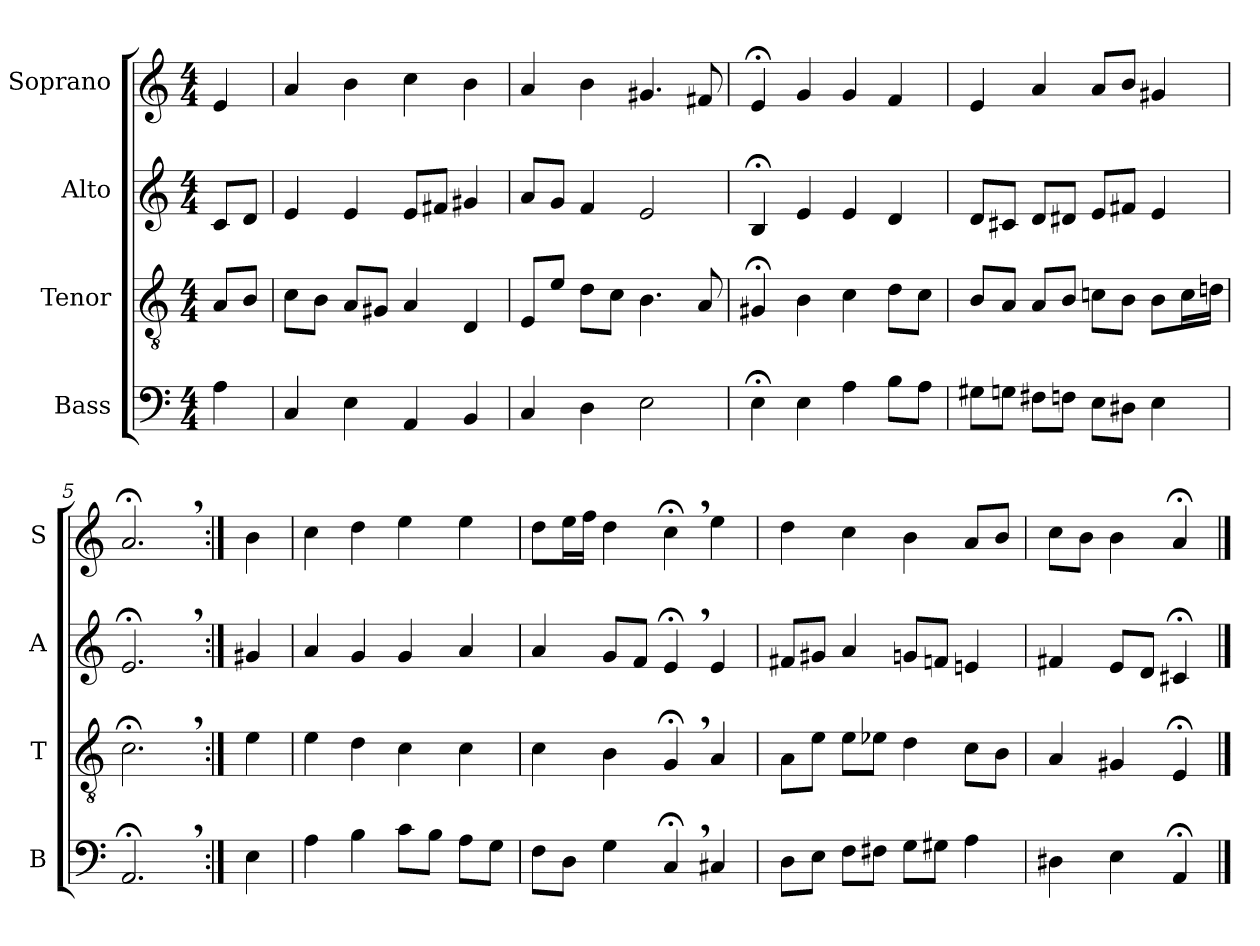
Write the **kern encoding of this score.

**kern	**kern	**kern	**kern
*part4	*part3	*part2	*part1
*staff4	*staff3	*staff2	*staff1
*I"Bass	*I"Tenor	*I"Alto	*I"Soprano
*I'B	*I'T	*I'A	*I'S
*clefF4	*clefGv2	*clefG2	*clefG2
*k[]	*k[]	*k[]	*k[]
*M4/4	*M4/4	*M4/4	*M4/4
=	=	=	=
4A\	8A/L	8c/L	4e/
.	8B/J	8d/J	.
=1	=1	=1	=1
4C/	8c\L	4e/	4a/
.	8B\J	.	.
4E\	8A/L	4e/	4b\
.	8G#X/J	.	.
4AA/	4A/	8e/L	4cc\
.	.	8f#X/J	.
4BB/	4D/	4g#X/	4b\
=2	=2	=2	=2
4C/	8E/L	8a/L	4a/
.	8e/J	8g/J	.
4D\	8d\L	4f/	4b\
.	8c\J	.	.
2E\	4.B\	2e/	4.g#X/
.	8A/	.	8f#X/
=3	=3	=3	=3
4E;<\	4G#X;</	4B;</	4e;</
4E\	4B\	4e/	4g/
4A\	4c\	4e/	4g/
8B\L	8d\L	4d/	4f/
8A\J	8c\J	.	.
=4	=4	=4	=4
8G#X\L	8B/L	8d/L	4e/
8Gn\J	8A/J	8c#X/J	.
8F#X\L	8A/L	8d/L	4a/
8Fn\J	8B/J	8d#X/J	.
8E\L	8cn\L	8e/L	8a/L
8D#X\J	8B\J	8f#X/J	8b/J
4E\	8B\L	4e/	4g#X/
.	16c\L	.	.
.	16dn\JJ	.	.
=5	=5	=5	=5
2.AA;<,/	2.c;<,\	2.e;<,/	2.a;<,/
=:|!	=:|!	=:|!	=:|!
4E\	4e\	4g#X/	4b\
=6	=6	=6	=6
4A\	4e\	4a/	4cc\
4B\	4d\	4g/	4dd\
8c\L	4c\	4g/	4ee\
8B\J	.	.	.
8A\L	4c\	4a/	4ee\
8G\J	.	.	.
=7	=7	=7	=7
8F\L	4c\	4a/	8dd\L
8D\J	.	.	16ee\L
.	.	.	16ff\JJ
4G\	4B\	8g/L	4dd\
.	.	8f/J	.
4C;<,/	4G;<,/	4e;<,/	4cc;<,\
4C#X/	4A/	4e/	4ee\
=8	=8	=8	=8
8D\L	8A\L	8f#X/L	4dd\
8E\J	8e\J	8g#X/J	.
8F\L	8e\L	4a/	4cc\
8F#X\J	8e-X\J	.	.
8G\L	4d\	8gn/L	4b\
8G#X\J	.	8fn/J	.
4A\	8c\L	4en/	8a/L
.	8B\J	.	8b/J
=9	=9	=9	=9
4D#X\	4A/	4f#X/	8cc:\L
.	.	.	8b\J
4E\	4G#X/	8e/L	4b\
.	.	8d/J	.
4AA;</	4E;</	4c#X;</	4a;</
==	==	==	==
*-	*-	*-	*-
